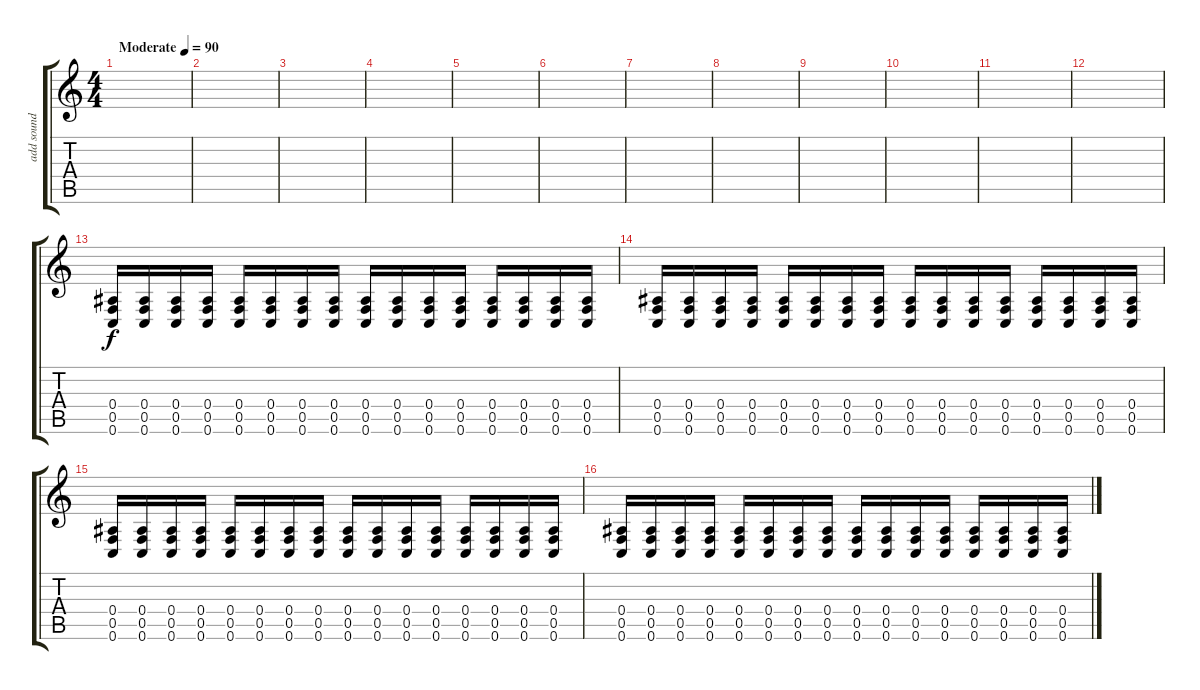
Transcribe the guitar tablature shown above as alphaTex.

\track ("add sound" "add sound") {instrument distortionguitar}
\staff {score tabs}
\tuning (C4 G3 Eb3 Bb2 F2 C2) {hide}
\ts (4 4)
\tempo (90 "Moderate")
\clef g2
\ks c
|
|
|
|
|
|
|
|
|
|
|
|
(0.4 0.5 0.6).16 (0.4 0.5 0.6).16 (0.4 0.5 0.6).16 (0.4 0.5 0.6).16 (0.4 0.5 0.6).16 (0.4 0.5 0.6).16 (0.4 0.5 0.6).16 (0.4 0.5 0.6).16 (0.4 0.5 0.6).16 (0.4 0.5 0.6).16 (0.4 0.5 0.6).16 (0.4 0.5 0.6).16 (0.4 0.5 0.6).16 (0.4 0.5 0.6).16 (0.4 0.5 0.6).16 (0.4 0.5 0.6).16 |
(0.4 0.5 0.6).16{volume 2} (0.4 0.5 0.6).16 (0.4 0.5 0.6).16 (0.4 0.5 0.6).16 (0.4 0.5 0.6).16 (0.4 0.5 0.6).16 (0.4 0.5 0.6).16 (0.4 0.5 0.6).16 (0.4 0.5 0.6).16 (0.4 0.5 0.6).16 (0.4 0.5 0.6).16 (0.4 0.5 0.6).16 (0.4 0.5 0.6).16 (0.4 0.5 0.6).16 (0.4 0.5 0.6).16 (0.4 0.5 0.6).16 |
(0.4 0.5 0.6).16{volume 3} (0.4 0.5 0.6).16 (0.4 0.5 0.6).16 (0.4 0.5 0.6).16 (0.4 0.5 0.6).16 (0.4 0.5 0.6).16 (0.4 0.5 0.6).16 (0.4 0.5 0.6).16 (0.4 0.5 0.6).16 (0.4 0.5 0.6).16 (0.4 0.5 0.6).16 (0.4 0.5 0.6).16 (0.4 0.5 0.6).16 (0.4 0.5 0.6).16 (0.4 0.5 0.6).16 (0.4 0.5 0.6).16 |
(0.4 0.5 0.6).16{volume 4} (0.4 0.5 0.6).16 (0.4 0.5 0.6).16 (0.4 0.5 0.6).16 (0.4 0.5 0.6).16 (0.4 0.5 0.6).16 (0.4 0.5 0.6).16 (0.4 0.5 0.6).16 (0.4 0.5 0.6).16 (0.4 0.5 0.6).16 (0.4 0.5 0.6).16 (0.4 0.5 0.6).16 (0.4 0.5 0.6).16 (0.4 0.5 0.6).16 (0.4 0.5 0.6).16 (0.4 0.5 0.6).16
